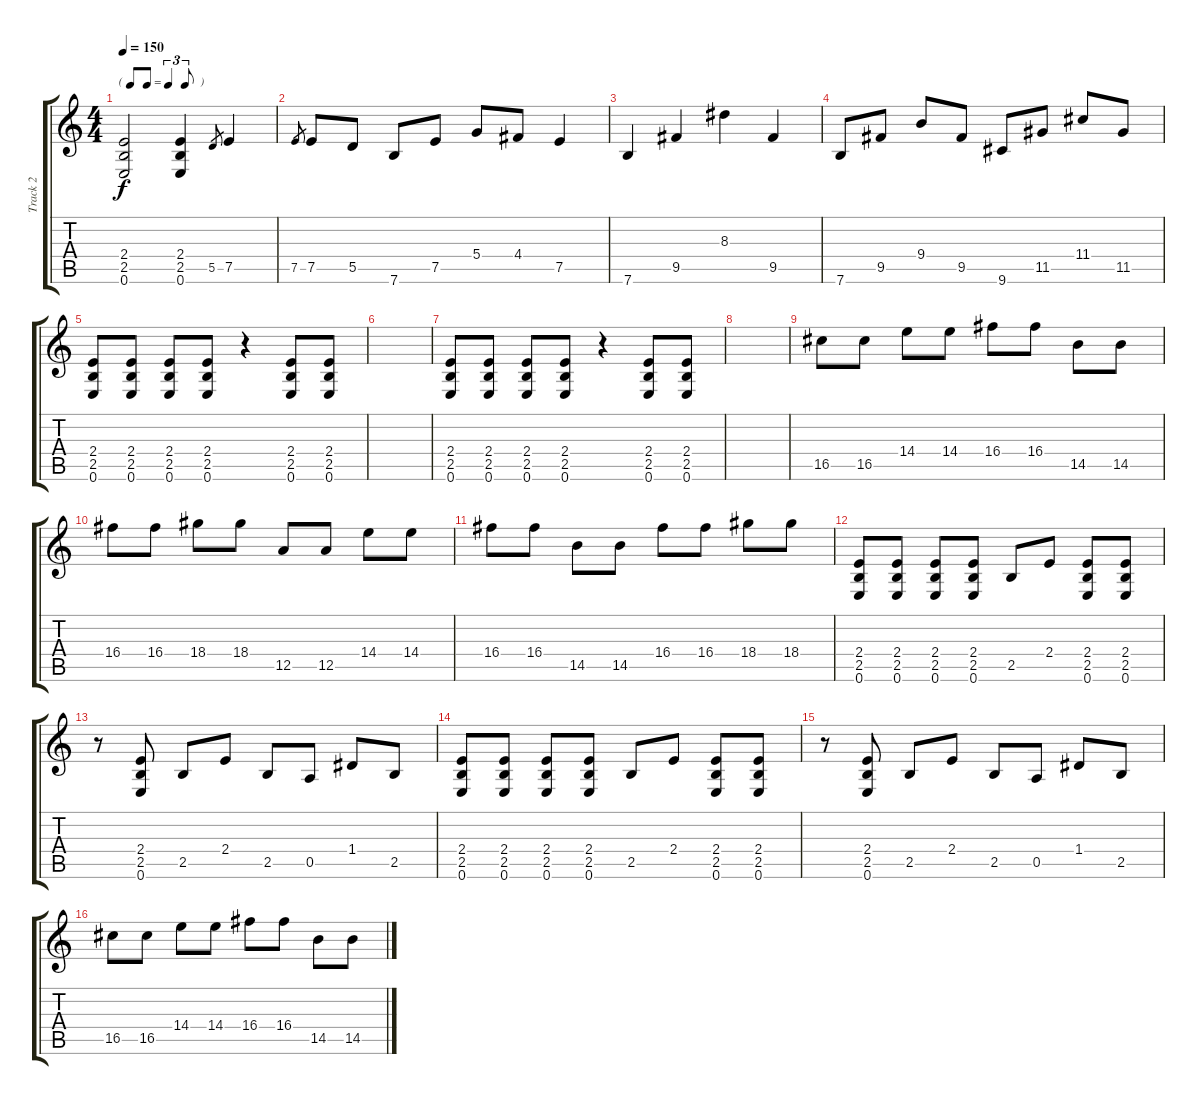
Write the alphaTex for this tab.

\track ("Track 2" "Track 2") {instrument distortionguitar}
\staff {score tabs}
\tuning (E4 B3 G3 D3 A2 E2) {hide}
\ts (4 4)
\tf triplet8th
\tempo 150
\clef g2
\ks c
(2.4 2.5 0.6).2{dy f} (2.4 2.5 0.6).4 5.5.8{gr} 7.5.4 |
7.5.8{gr} 7.5.8 5.5.8 7.6.8 7.5.8 5.4.8 4.4.8 7.5.4 |
7.6.4 9.5.4 8.3.4 9.5.4 |
7.6.8 9.5.8 9.4.8 9.5.8 9.6.8 11.5.8 11.4.8 11.5.8 |
(2.4 2.5 0.6).8 (2.4 2.5 0.6).8 (2.4 2.5 0.6).8 (2.4 2.5 0.6).8 r.4 (2.4 2.5 0.6).8 (2.4 2.5 0.6).8 |
|
(2.4 2.5 0.6).8 (2.4 2.5 0.6).8 (2.4 2.5 0.6).8 (2.4 2.5 0.6).8 r.4 (2.4 2.5 0.6).8 (2.4 2.5 0.6).8 |
|
16.5.8 16.5.8 14.4.8 14.4.8 16.4.8 16.4.8 14.5.8 14.5.8 |
16.4.8 16.4.8 18.4.8 18.4.8 12.5.8 12.5.8 14.4.8 14.4.8 |
16.4.8 16.4.8 14.5.8 14.5.8 16.4.8 16.4.8 18.4.8 18.4.8 |
(2.4 2.5 0.6).8 (2.4 2.5 0.6).8 (2.4 2.5 0.6).8 (2.4 2.5 0.6).8 2.5.8 2.4.8 (2.4 2.5 0.6).8 (2.4 2.5 0.6).8 |
r.8 (2.4 2.5 0.6).8 2.5.8 2.4.8 2.5.8 0.5.8 1.4.8 2.5.8 |
(2.4 2.5 0.6).8 (2.4 2.5 0.6).8 (2.4 2.5 0.6).8 (2.4 2.5 0.6).8 2.5.8 2.4.8 (2.4 2.5 0.6).8 (2.4 2.5 0.6).8 |
r.8 (2.4 2.5 0.6).8 2.5.8 2.4.8 2.5.8 0.5.8 1.4.8 2.5.8 |
16.5.8 16.5.8 14.4.8 14.4.8 16.4.8 16.4.8 14.5.8 14.5.8
